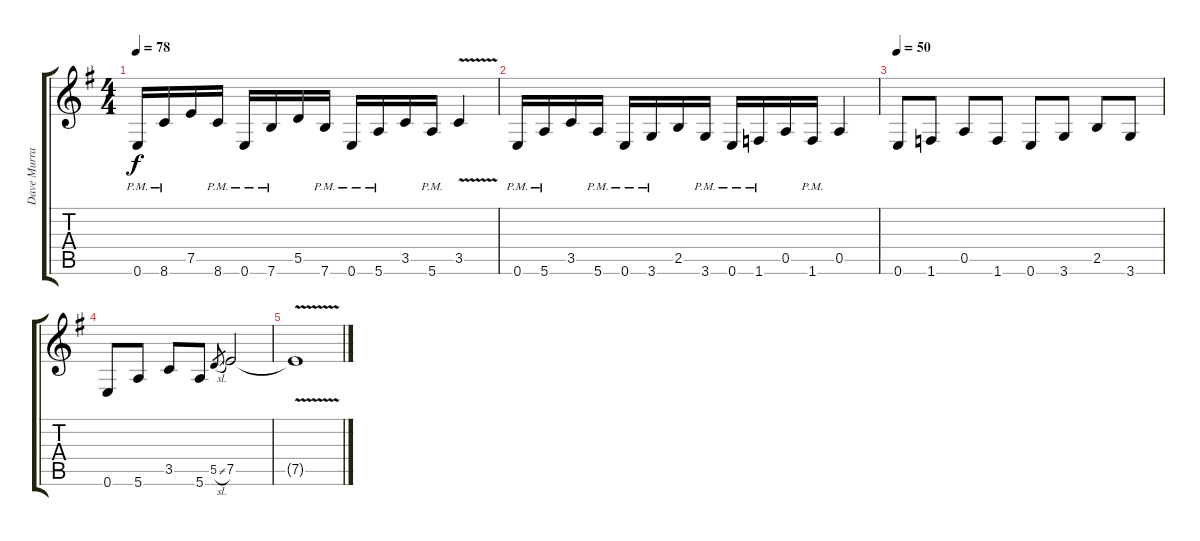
\track ("Dave Murray" "Dave Murra") {instrument overdrivenguitar}
\staff {score tabs}
\tuning (E4 B3 G3 D3 A2 E2) {hide}
\ts (4 4)
\tempo 78
\clef g2
\ks g
0.6{pm}.16{dy f} 8.6{pm}.16 7.5.16 8.6{pm}.16 0.6{pm}.16 7.6{pm}.16 5.5.16 7.6{pm}.16 0.6{pm}.16 5.6{pm}.16 3.5.16 5.6{pm}.16 3.5{v}.4 |
0.6{pm}.16 5.6{pm}.16 3.5.16 5.6{pm}.16 0.6{pm}.16 3.6{pm}.16 2.5.16 3.6{pm}.16 0.6{pm}.16 1.6{pm}.16 0.5.16 1.6{pm}.16 0.5.4 |
\tempo 50
0.6.8 1.6.8 0.5.8 1.6.8 0.6.8 3.6.8 2.5.8 3.6.8 |
0.6.8 5.6.8 3.5.8 5.6.8 5.5{sl}.8{gr} 7.5.2 |
7.5{v t}.1
